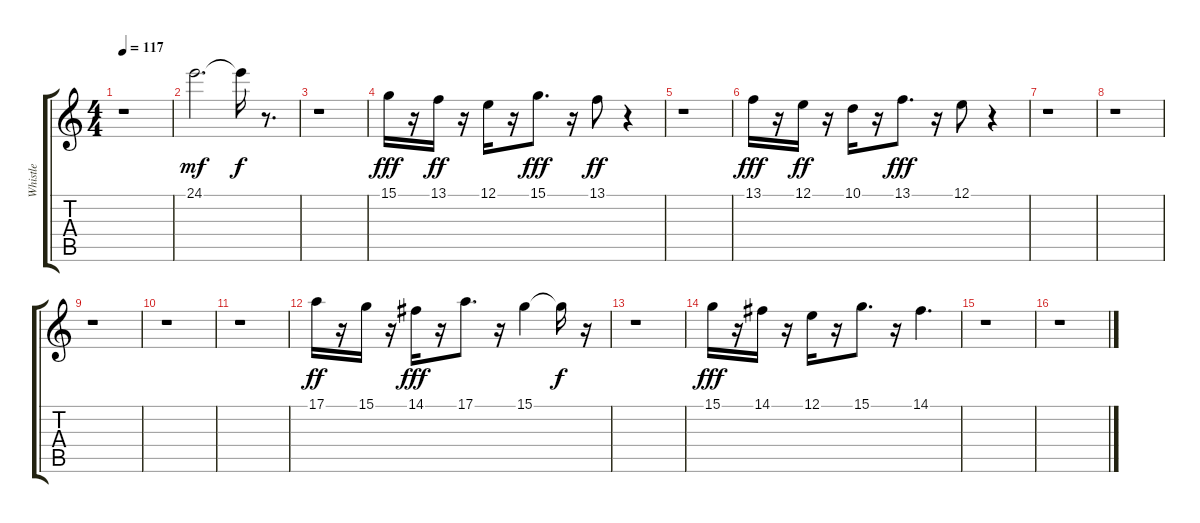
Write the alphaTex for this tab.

\track ("Whistle" "Whistle") {instrument whistle}
\staff {score tabs}
\tuning (E4 B3 G3 D3 A2 E2) {hide}
\ts (4 4)
\tempo 117
\clef g2
\ks c
r.1{dy f} |
24.1.2{d dy mf} 24.1{t}.16{dy f} r.8{d} |
r.1 |
15.1.16{dy fff} r.16 13.1.16{dy ff} r.16 12.1.16 r.16 15.1.8{d dy fff} r.16 13.1.8{dy ff} r.4 |
r.1 |
13.1.16{dy fff} r.16 12.1.16{dy ff} r.16 10.1.16 r.16 13.1.8{d dy fff} r.16 12.1.8 r.4 |
r.1 |
r.1 |
r.1 |
r.1 |
r.1 |
17.1.16{dy ff} r.16 15.1.16 r.16 14.1.16{dy fff} r.16 17.1.8{d} r.16 15.1.4 15.1{t}.16{dy f} r.16 |
r.1 |
15.1.16{dy fff} r.16 14.1.16 r.16 12.1.16 r.16 15.1.8{d} r.16 14.1.4{d} |
r.1 |
r.1
